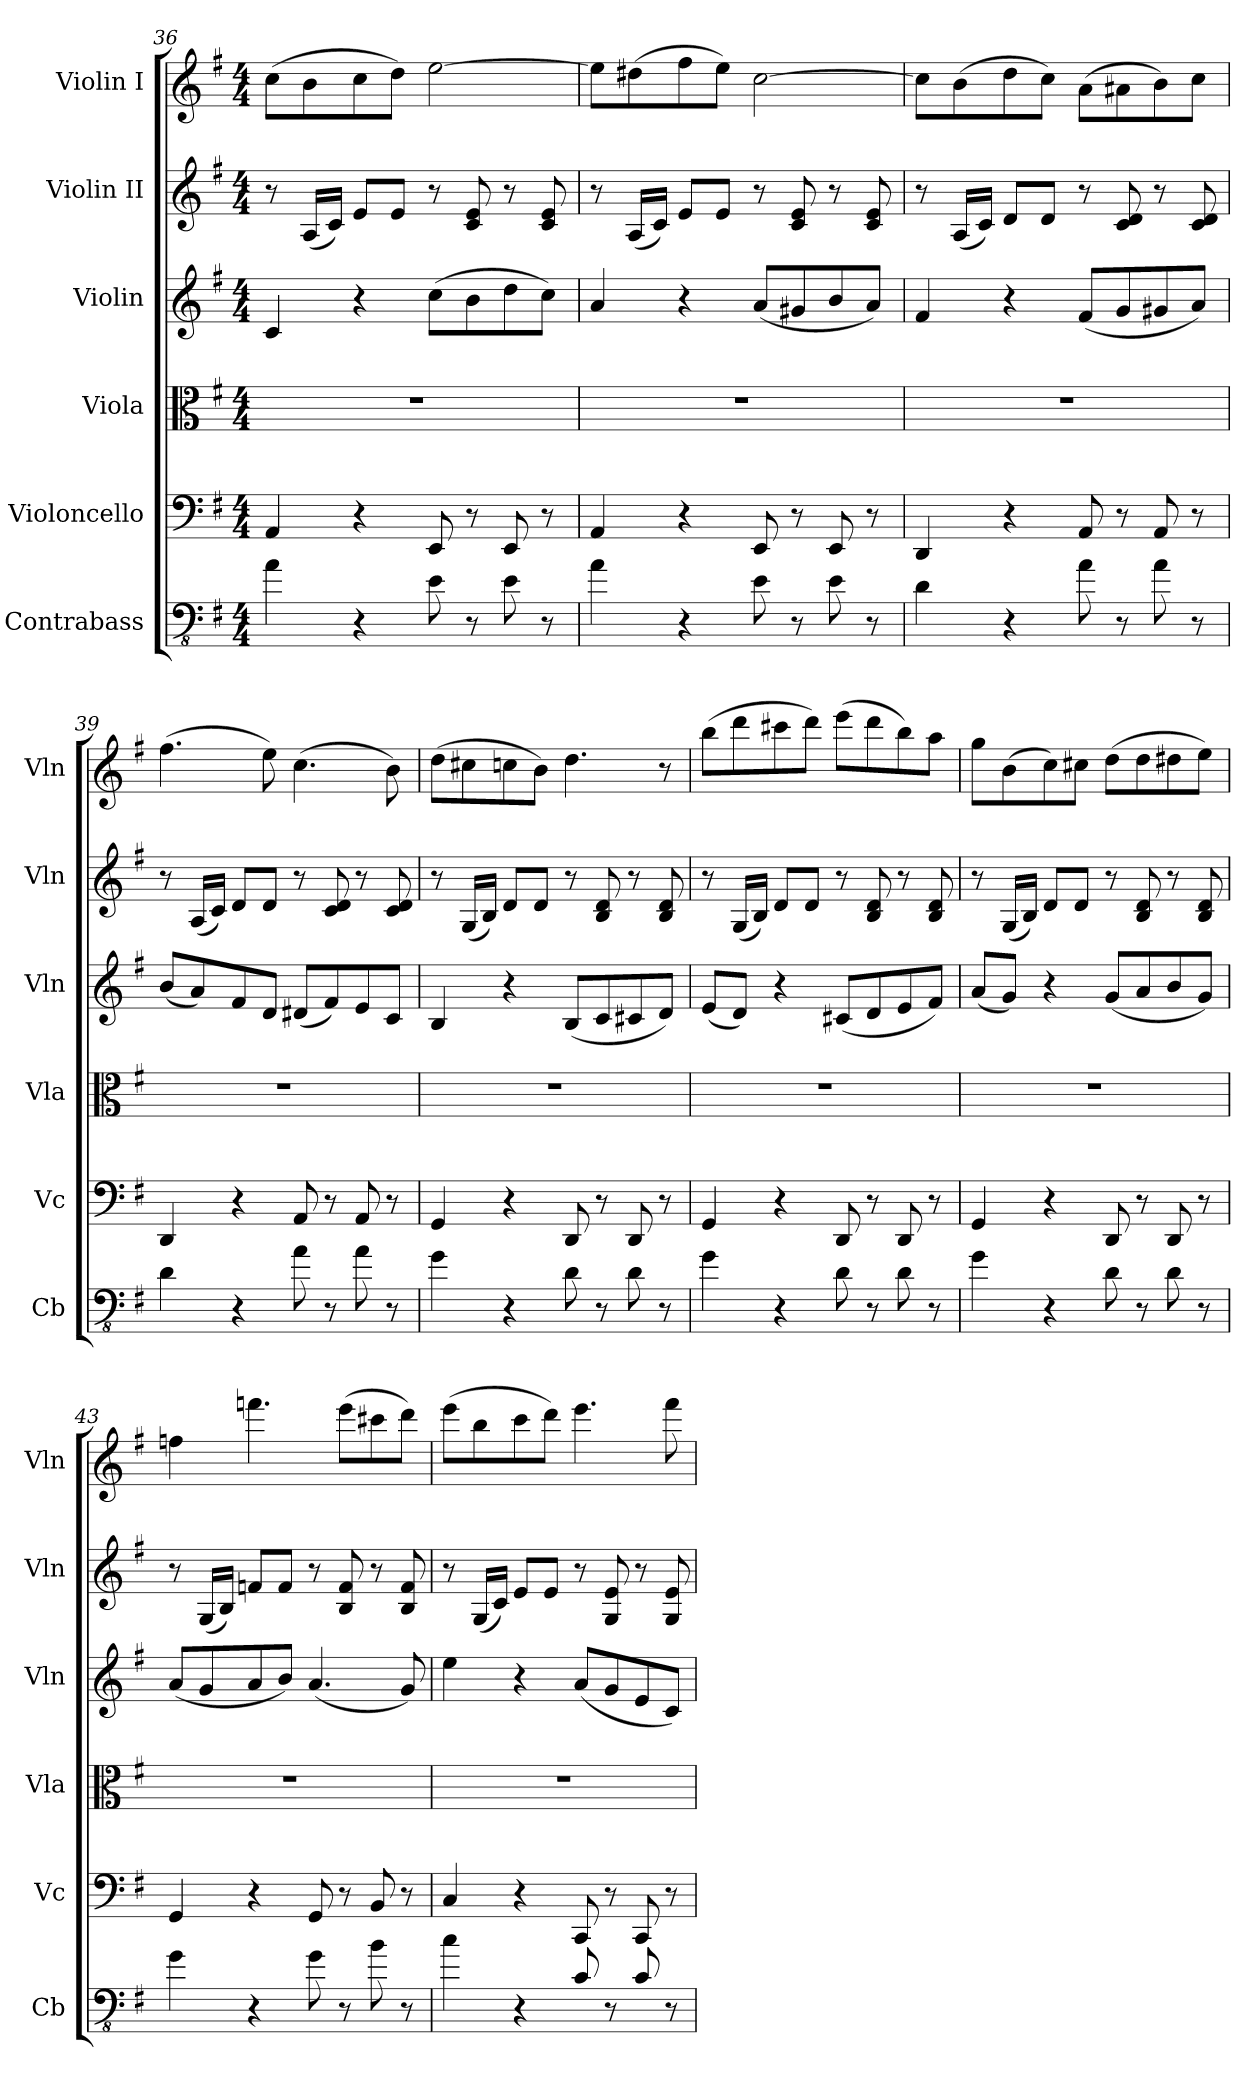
**kern	**kern	**kern	**kern	**kern	**kern
*part6	*part5	*part4	*part3	*part2	*part1
*staff6	*staff5	*staff4	*staff3	*staff2	*staff1
*I"Contrabass	*I"Violoncello	*I"Viola	*I"Violin	*I"Violin II	*I"Violin I
*I'Cb	*I'Vc	*I'Vla	*I'Vln	*I'Vln	*I'Vln
*clefFv4	*clefF4	*clefC3	*clefG2	*clefG2	*clefG2
*ITrd7c12	*	*	*	*	*
*k[f#]	*k[f#]	*k[f#]	*k[f#]	*k[f#]	*k[f#]
*M4/4	*M4/4	*M4/4	*M4/4	*M4/4	*M4/4
=36	=36	=36	=36	=36	=36
4AA\	4AA/	1r	4c/	8r	(>8cc\L
.	.	.	.	(<16A/LL	8b\
.	.	.	.	16c/JJ)	.
4r	4r	.	4r	8e/L	8cc\
.	.	.	.	8e/J	8dd\J)
8EE\	8EE/	.	(>8cc\L	8r	[2ee\
8r	8r	.	8b\	8c/ 8e/	.
8EE\	8EE/	.	8dd\	8r	.
8r	8r	.	8cc\J)	8c/ 8e/	.
!!LO:LB:g=z
=37	=37	=37	=37	=37	=37
4AA\	4AA/	1r	4a/	8r	8ee\L]
.	.	.	.	(<16A/LL	(>8dd#X\
.	.	.	.	16c/JJ)	.
4r	4r	.	4r	8e/L	8ff#\
.	.	.	.	8e/J	8ee\J)
8EE\	8EE/	.	(<8a/L	8r	[2cc\
8r	8r	.	8g#X/	8c/ 8e/	.
8EE\	8EE/	.	8b/	8r	.
8r	8r	.	8a/J)	8c/ 8e/	.
=38	=38	=38	=38	=38	=38
4DD\	4DD/	1r	4f#/	8r	8cc\L]
.	.	.	.	(<16A/LL	(>8b\
.	.	.	.	16c/JJ)	.
4r	4r	.	4r	8d/L	8dd\
.	.	.	.	8d/J	8cc\J)
8AA\	8AA/	.	(<8f#/L	8r	(>8a\L
8r	8r	.	8g/	8c/ 8d/	8a#X\
8AA\	8AA/	.	8g#X/	8r	8b\)
8r	8r	.	8a/J)	8c/ 8d/	8cc\J
=39	=39	=39	=39	=39	=39
4DD\	4DD/	1r	(<8b/L	8r	(>4.ff#\
.	.	.	8a/)	(<16A/LL	.
.	.	.	.	16c/JJ)	.
4r	4r	.	8f#/	8d/L	.
.	.	.	8d/J	8d/J	8ee\)
8AA\	8AA/	.	(<8d#X/L	8r	(>4.cc\
8r	8r	.	8f#/)	8c/ 8d/	.
8AA\	8AA/	.	8e/	8r	.
8r	8r	.	8c/J	8c/ 8d/	8b\)
!!LO:PB:g=z
=40	=40	=40	=40	=40	=40
4GG\	4GG/	1r	4B/	8r	(>8dd\L
.	.	.	.	(<16G/LL	8cc#X\
.	.	.	.	16B/JJ)	.
4r	4r	.	4r	8d/L	8ccn\
.	.	.	.	8d/J	8b\J)
8DD\	8DD/	.	(<8B/L	8r	4.dd\
8r	8r	.	8c/	8B/ 8d/	.
8DD\	8DD/	.	8c#X/	8r	.
8r	8r	.	8d/J)	8B/ 8d/	8r
=41	=41	=41	=41	=41	=41
4GG\	4GG/	1r	(<8e/L	8r	(>8bb\L
.	.	.	8d/J)	(<16G/LL	8ddd\
.	.	.	.	16B/JJ)	.
4r	4r	.	4r	8d/L	8ccc#X\
.	.	.	.	8d/J	8ddd\J)
8DD\	8DD/	.	(<8c#X/L	8r	(>8eee\L
8r	8r	.	8d/	8B/ 8d/	8ddd\
8DD\	8DD/	.	8e/	8r	8bb\)
8r	8r	.	8f#/J)	8B/ 8d/	8aa\J
=42	=42	=42	=42	=42	=42
4GG\	4GG/	1r	(<8a/L	8r	8gg\L
.	.	.	8g/J)	(<16G/LL	(>8b\
.	.	.	.	16B/JJ)	.
4r	4r	.	4r	8d/L	8cc\)
.	.	.	.	8d/J	8cc#X\J
8DD\	8DD/	.	(<8g/L	8r	(>8dd\L
8r	8r	.	8a/	8B/ 8d/	8dd\
8DD\	8DD/	.	8b/	8r	8dd#X\
8r	8r	.	8g/J)	8B/ 8d/	8ee\J)
!!LO:LB:g=z
=43	=43	=43	=43	=43	=43
4GG\	4GG/	1r	(<8a/L	8r	4ffn\
.	.	.	8g/	(<16G/LL	.
.	.	.	.	16B/JJ)	.
4r	4r	.	8a/	8fn/L	4.fffn\
.	.	.	8b/J)	8f/J	.
8GG\	8GG/	.	(<4.a/	8r	.
8r	8r	.	.	8B/ 8f/	(>8eee\L
8BB\	8BB/	.	.	8r	8ccc#X\
8r	8r	.	8g/)	8B/ 8f/	8ddd\J)
=44	=44	=44	=44	=44	=44
4C\	4C/	1r	4ee\	8r	(>8eee\L
.	.	.	.	(<16G/LL	8bb\
.	.	.	.	16c/JJ)	.
4r	4r	.	4r	8e/L	8ccc\
.	.	.	.	8e/J	8ddd\J)
8CC/	8CC/	.	(<8a/L	8r	4.eee\
8r	8r	.	8g/	8G/ 8e/	.
8CC/	8CC/	.	8e/	8r	.
8r	8r	.	8c/J)	8G/ 8e/	8fff#\
=	=	=	=	=	=
*-	*-	*-	*-	*-	*-
